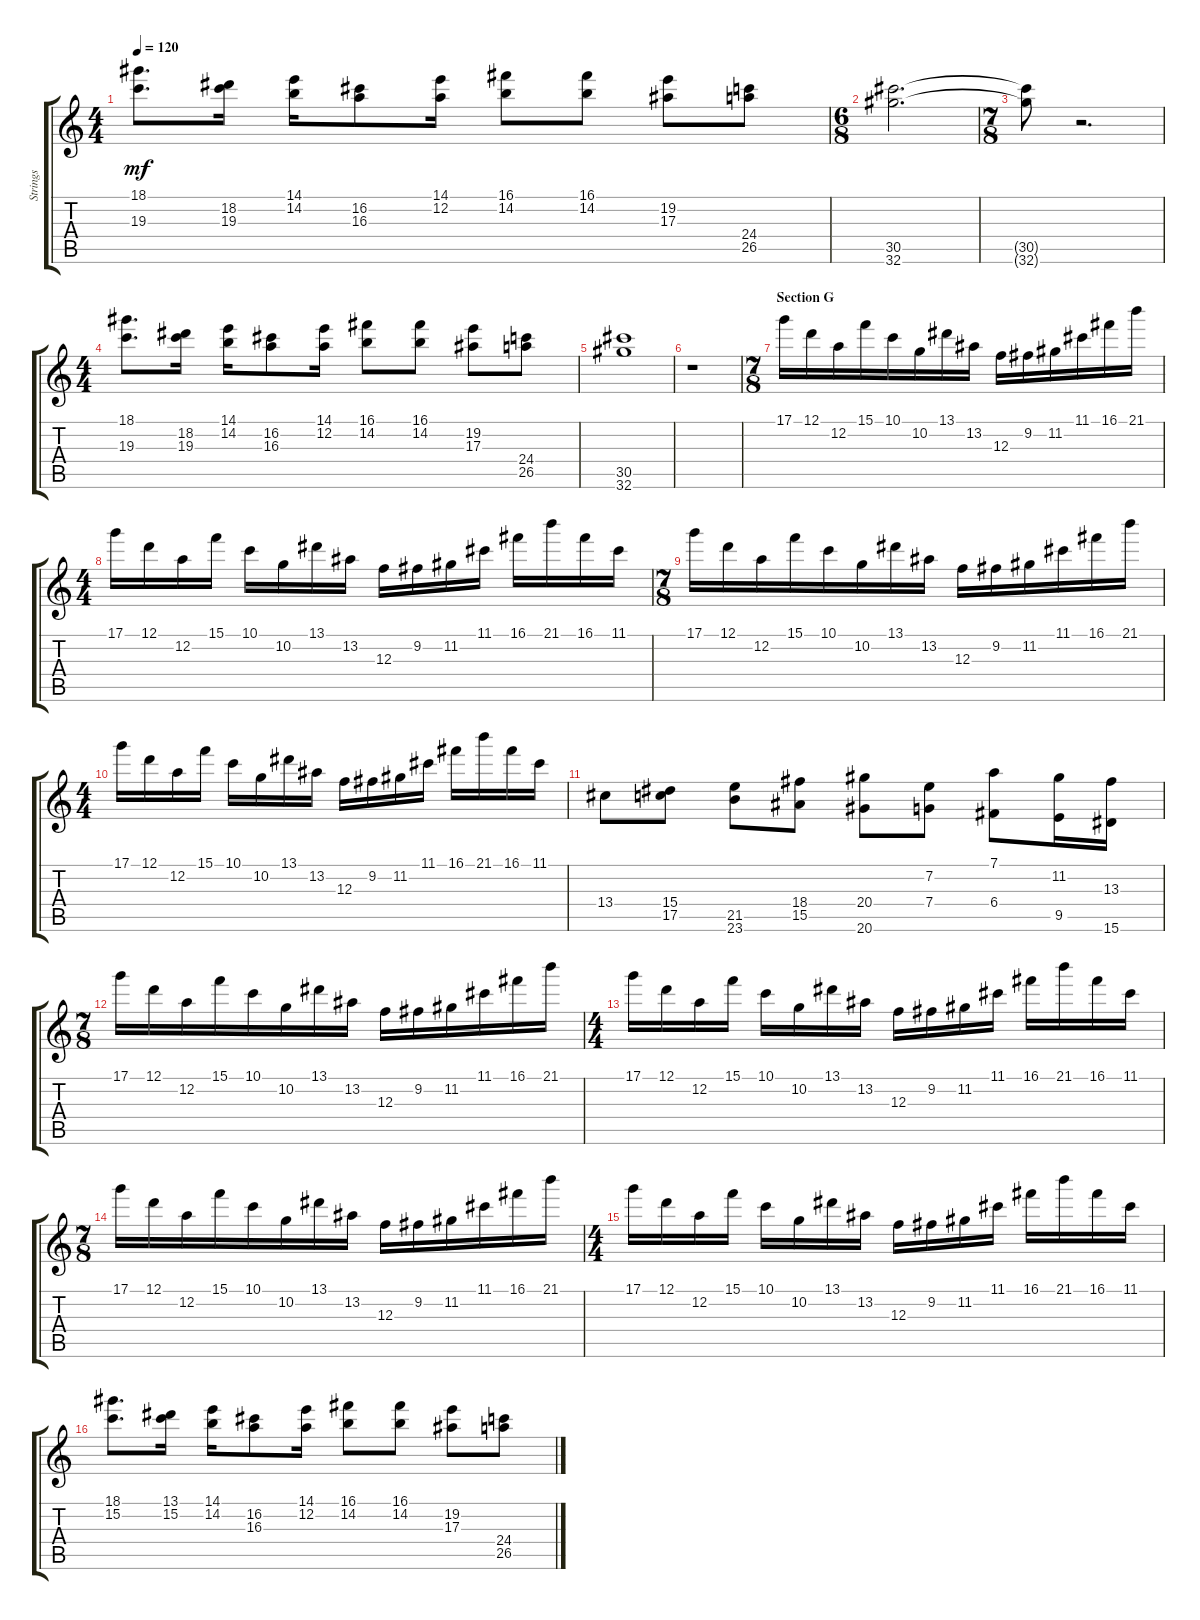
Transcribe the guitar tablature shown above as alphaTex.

\track ("Strings" "Strings") {instrument electricguitarclean}
\staff {score tabs}
\tuning (D4 A3 F3 C3 G2 C2) {hide}
\ts (4 4)
\tempo 120
\clef g2
\ks aminor
(18.1 19.3).8{d dy mf} (18.2 19.3).16 (14.1 14.2).16 (16.2 16.3).8 (14.1 12.2).16 (16.1 14.2).8 (16.1 14.2).8 (19.2 17.3).8 (24.4 26.5).8 |
\ts (6 8)
(30.5 32.6).2{d} |
\ts (7 8)
(30.5{t} 32.6{t}).8 r.2{d} |
\ts (4 4)
(18.1 19.3).8{d} (18.2 19.3).16 (14.1 14.2).16 (16.2 16.3).8 (14.1 12.2).16 (16.1 14.2).8 (16.1 14.2).8 (19.2 17.3).8 (24.4 26.5).8 |
(30.5 32.6).1 |
r.1 |
\ts (7 8)
\section ("" "Section G")
17.1.16 12.1.16 12.2.16 15.1.16 10.1.16 10.2.16 13.1.16 13.2.16 12.3.16 9.2.16 11.2.16 11.1.16 16.1.16 21.1.16 |
\ts (4 4)
17.1.16 12.1.16 12.2.16 15.1.16 10.1.16 10.2.16 13.1.16 13.2.16 12.3.16 9.2.16 11.2.16 11.1.16 16.1.16 21.1.16 16.1.16 11.1.16 |
\ts (7 8)
17.1.16 12.1.16 12.2.16 15.1.16 10.1.16 10.2.16 13.1.16 13.2.16 12.3.16 9.2.16 11.2.16 11.1.16 16.1.16 21.1.16 |
\ts (4 4)
17.1.16 12.1.16 12.2.16 15.1.16 10.1.16 10.2.16 13.1.16 13.2.16 12.3.16 9.2.16 11.2.16 11.1.16 16.1.16 21.1.16 16.1.16 11.1.16 |
13.4.8 (15.4 17.5).8 (21.5 23.6).8 (18.4 15.5).8 (20.4 20.6).8 (7.2 7.4).8 (7.1 6.4).8 (11.2 9.5).16 (13.3 15.6).16 |
\ts (7 8)
17.1.16 12.1.16 12.2.16 15.1.16 10.1.16 10.2.16 13.1.16 13.2.16 12.3.16 9.2.16 11.2.16 11.1.16 16.1.16 21.1.16 |
\ts (4 4)
17.1.16 12.1.16 12.2.16 15.1.16 10.1.16 10.2.16 13.1.16 13.2.16 12.3.16 9.2.16 11.2.16 11.1.16 16.1.16 21.1.16 16.1.16 11.1.16 |
\ts (7 8)
17.1.16 12.1.16 12.2.16 15.1.16 10.1.16 10.2.16 13.1.16 13.2.16 12.3.16 9.2.16 11.2.16 11.1.16 16.1.16 21.1.16 |
\ts (4 4)
17.1.16 12.1.16 12.2.16 15.1.16 10.1.16 10.2.16 13.1.16 13.2.16 12.3.16 9.2.16 11.2.16 11.1.16 16.1.16 21.1.16 16.1.16 11.1.16 |
(18.1 15.2).8{d} (13.1 15.2).16 (14.1 14.2).16 (16.2 16.3).8 (14.1 12.2).16 (16.1 14.2).8 (16.1 14.2).8 (19.2 17.3).8 (24.4 26.5).8
